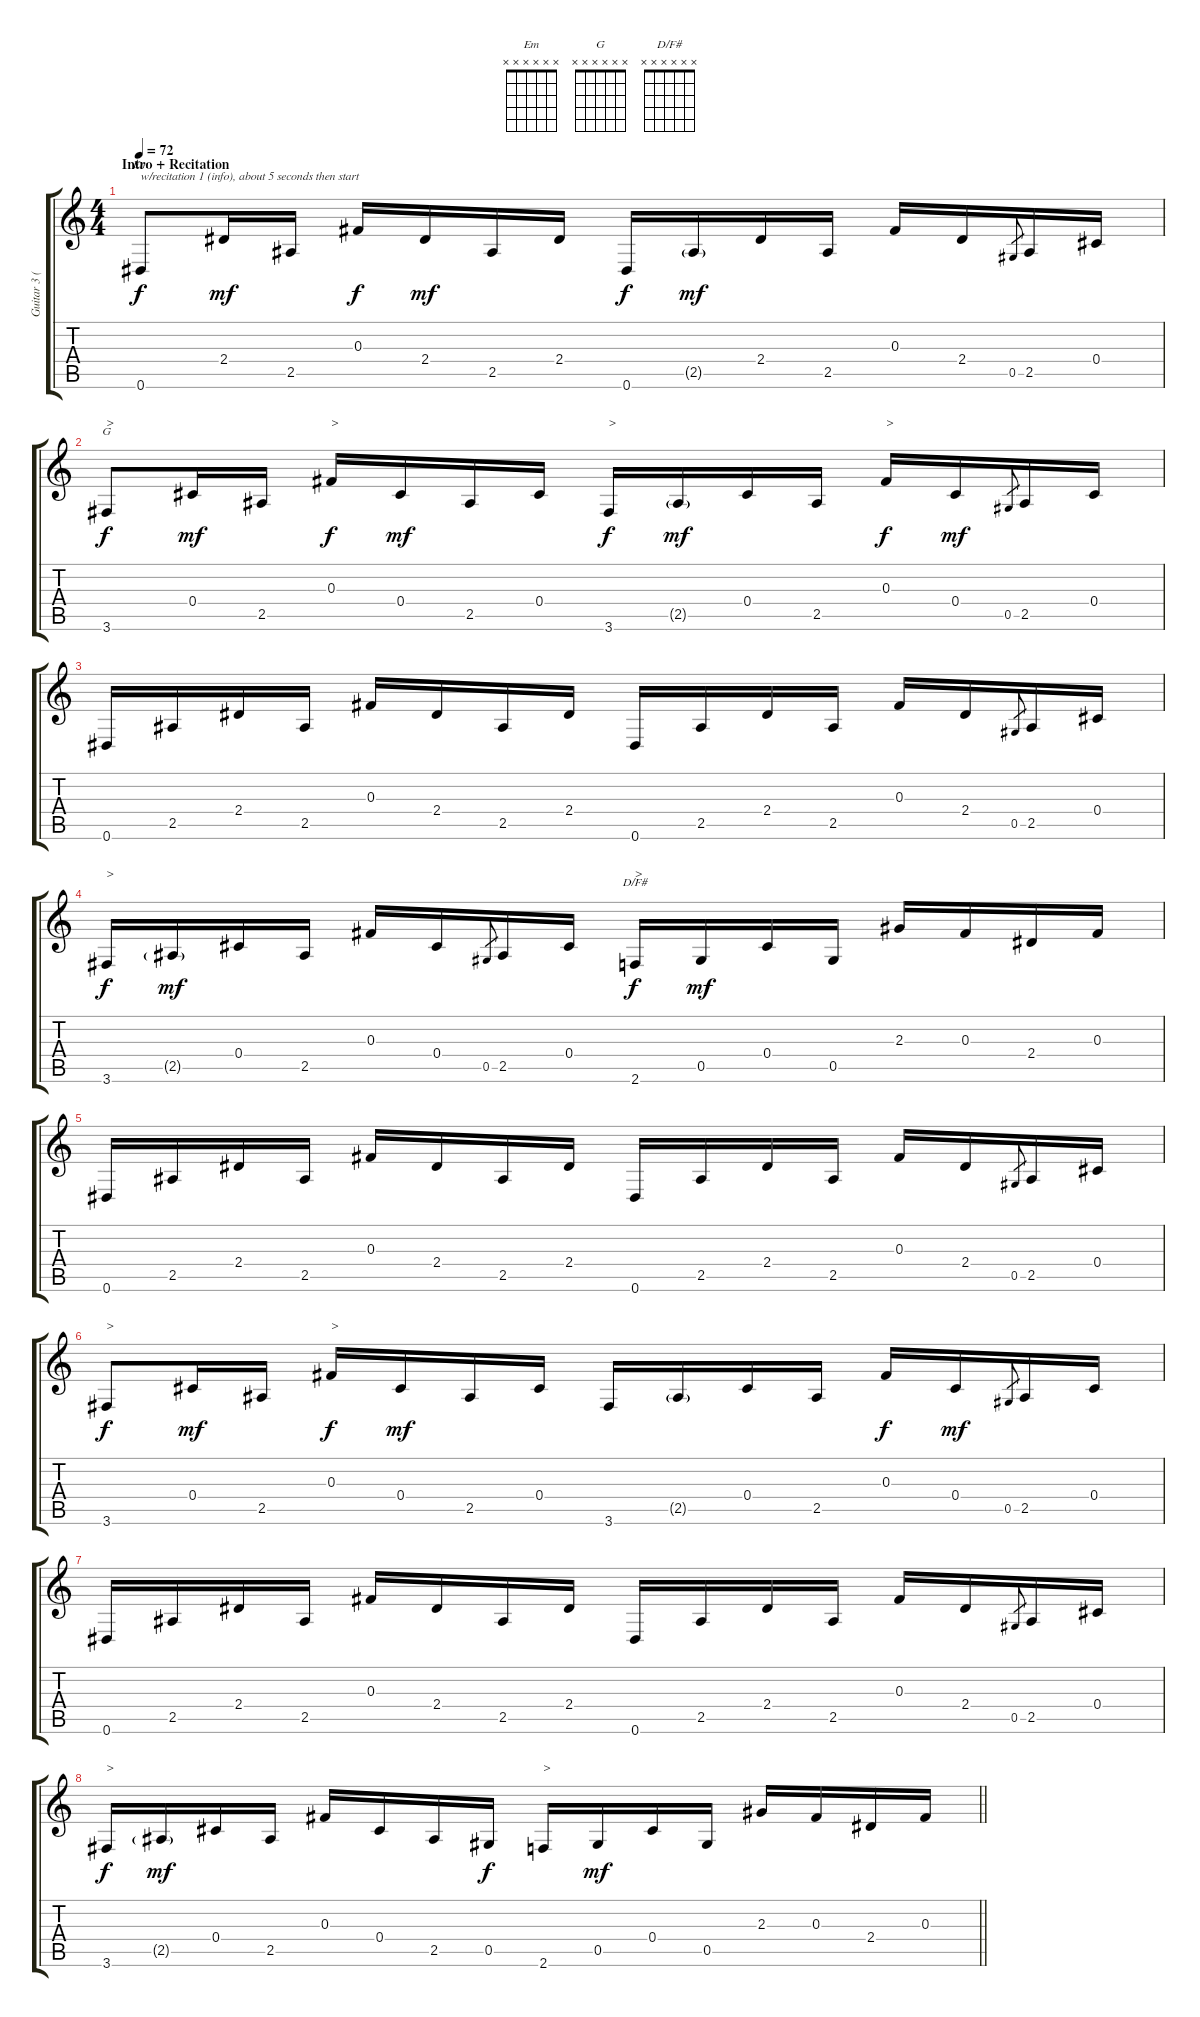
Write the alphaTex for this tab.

\track ("Guitar 3 (Slash)" "Guitar 3 (") {instrument acousticguitarsteel}
\staff {score tabs}
\tuning (Eb4 Bb3 Gb3 Db3 Ab2 Eb2) {hide}
\chord ("Em" x x x x x x)
\chord ("G" x x x x x x)
\chord ("D/F#" x x x x x x)
\ts (4 4)
\section ("" "Intro + Recitation")
\tempo 72
\clef g2
\ks c
0.6.8{ch "Em" txt "w/recitation 1 (info), about 5 seconds then start" dy f instrument acousticguitarsteel} 2.4.16{dy mf} 2.5.16 0.3.16{dy f} 2.4.16{dy mf} 2.5.16 2.4.16 0.6.16{dy f} 2.5{g}.16{dy mf} 2.4.16 2.5.16 0.3.16 2.4.16 0.5.8{gr} 2.5.16 0.4.16 |
3.6.8{ch "G" txt ">" dy f} 0.4.16{dy mf} 2.5.16 0.3.16{txt ">" dy f} 0.4.16{dy mf} 2.5.16 0.4.16 3.6.16{txt ">" dy f} 2.5{g}.16{dy mf} 0.4.16 2.5.16 0.3.16{txt ">" dy f} 0.4.16{dy mf} 0.5.8{gr} 2.5.16 0.4.16 |
0.6.16 2.5.16 2.4.16 2.5.16 0.3.16 2.4.16 2.5.16 2.4.16 0.6.16 2.5.16 2.4.16 2.5.16 0.3.16 2.4.16 0.5.8{gr} 2.5.16 0.4.16 |
3.6.16{txt ">" dy f} 2.5{g}.16{dy mf} 0.4.16 2.5.16 0.3.16 0.4.16 0.5.8{gr} 2.5.16 0.4.16 2.6.16{ch "D/F#" txt ">" dy f} 0.5.16{dy mf} 0.4.16 0.5.16 2.3.16 0.3.16 2.4.16 0.3.16 |
0.6.16 2.5.16 2.4.16 2.5.16 0.3.16 2.4.16 2.5.16 2.4.16 0.6.16 2.5.16 2.4.16 2.5.16 0.3.16 2.4.16 0.5.8{gr} 2.5.16 0.4.16 |
3.6.8{txt ">" dy f} 0.4.16{dy mf} 2.5.16 0.3.16{txt ">" dy f} 0.4.16{dy mf} 2.5.16 0.4.16 3.6.16 2.5{g}.16 0.4.16 2.5.16 0.3.16{dy f} 0.4.16{dy mf} 0.5.8{gr} 2.5.16 0.4.16 |
0.6.16 2.5.16 2.4.16 2.5.16 0.3.16 2.4.16 2.5.16 2.4.16 0.6.16 2.5.16 2.4.16 2.5.16 0.3.16 2.4.16 0.5.8{gr} 2.5.16 0.4.16 |
\barLineRight lightlight
3.6.16{txt ">" dy f} 2.5{g}.16{dy mf} 0.4.16 2.5.16 0.3.16 0.4.16 2.5.16 0.5.16{dy f} 2.6.16{txt ">"} 0.5.16{dy mf} 0.4.16 0.5.16 2.3.16 0.3.16 2.4.16 0.3.16
